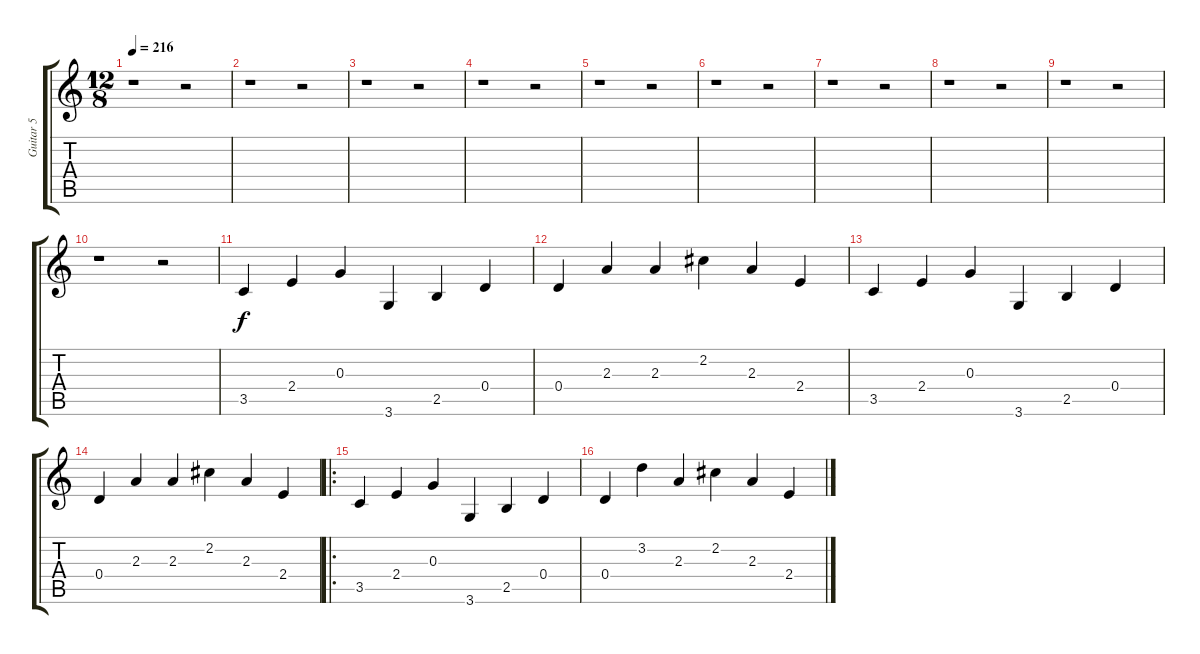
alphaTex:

\track ("Guitar 5" "Guitar 5") {instrument electricguitarclean}
\staff {score tabs}
\tuning (E4 B3 G3 D3 A2 E2) {hide}
\ts (12 8)
\tempo 216
\clef g2
\ks c
r.1{dy f} r.2 |
r.1 r.2 |
r.1 r.2 |
r.1 r.2 |
r.1 r.2 |
r.1 r.2 |
r.1 r.2 |
r.1 r.2 |
r.1 r.2 |
r.1 r.2 |
3.5.4 2.4.4 0.3.4 3.6.4 2.5.4 0.4.4 |
0.4.4 2.3.4 2.3.4 2.2.4 2.3.4 2.4.4 |
3.5.4 2.4.4 0.3.4 3.6.4 2.5.4 0.4.4 |
0.4.4 2.3.4 2.3.4 2.2.4 2.3.4 2.4.4 |
\ro
3.5.4 2.4.4 0.3.4 3.6.4 2.5.4 0.4.4 |
0.4.4 3.2.4 2.3.4 2.2.4 2.3.4 2.4.4
